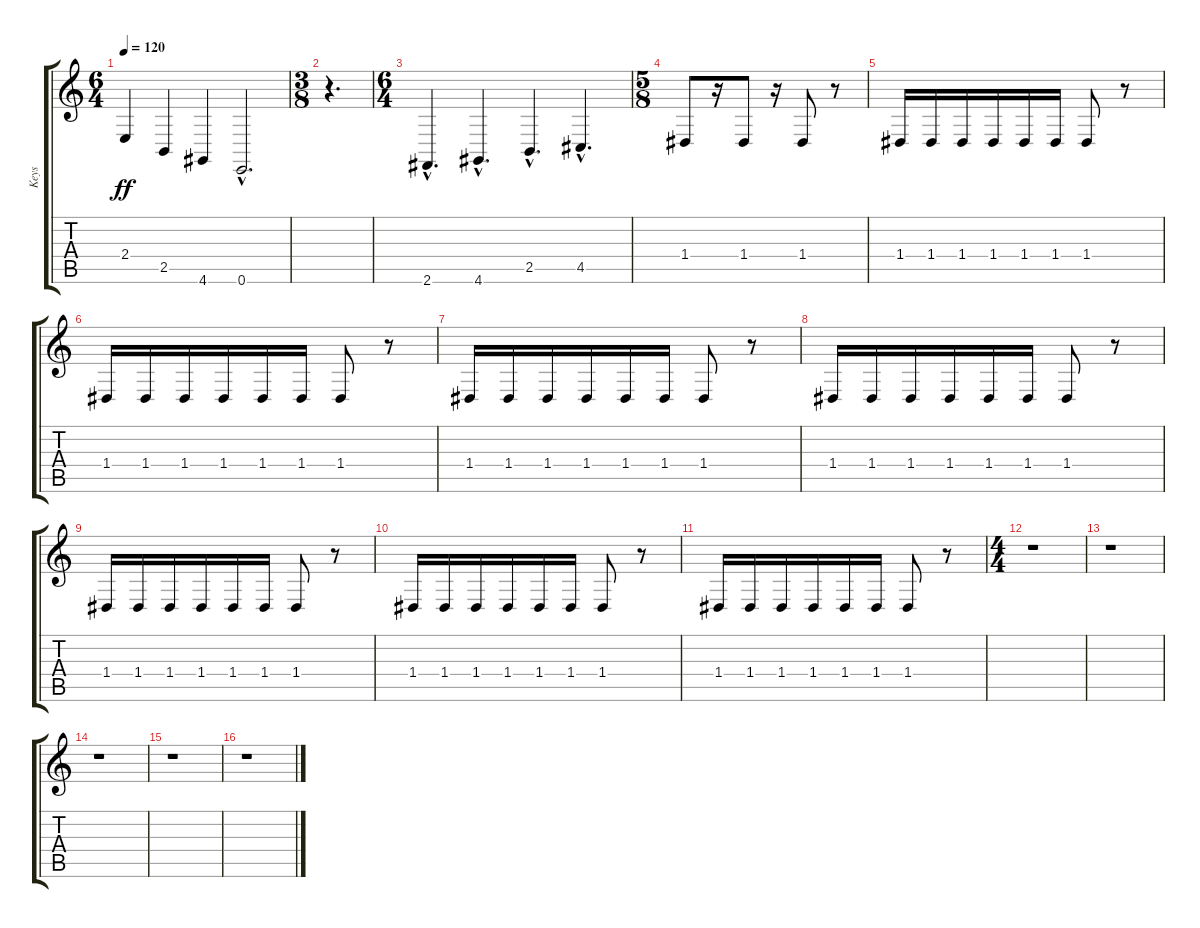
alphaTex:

\track ("Keys" "Keys") {instrument pad4choir}
\staff {score tabs}
\tuning (E4 B3 G3 D3 A2 E2) {hide}
\ts (6 4)
\tempo 120
\clef g2
\ks c
2.4.4{dy ff} 2.5.4 4.6.4 0.6{hac}.2{d} |
\ts (3 8)
r.4{d} |
\ts (6 4)
2.6{hac}.4{d} 4.6{hac}.4{d} 2.5{hac}.4{d} 4.5{hac}.4{d} |
\ts (5 8)
1.4.8 r.16 1.4.8 r.16 1.4.8 r.8 |
1.4.16 1.4.16 1.4.16 1.4.16 1.4.16 1.4.16 1.4.8 r.8 |
1.4.16 1.4.16 1.4.16 1.4.16 1.4.16 1.4.16 1.4.8 r.8 |
1.4.16 1.4.16 1.4.16 1.4.16 1.4.16 1.4.16 1.4.8 r.8 |
1.4.16 1.4.16 1.4.16 1.4.16 1.4.16 1.4.16 1.4.8 r.8 |
1.4.16 1.4.16 1.4.16 1.4.16 1.4.16 1.4.16 1.4.8 r.8 |
1.4.16 1.4.16 1.4.16 1.4.16 1.4.16 1.4.16 1.4.8 r.8 |
1.4.16 1.4.16 1.4.16 1.4.16 1.4.16 1.4.16 1.4.8 r.8 |
\ts (4 4)
r.1 |
r.1 |
r.1 |
r.1 |
r.1
